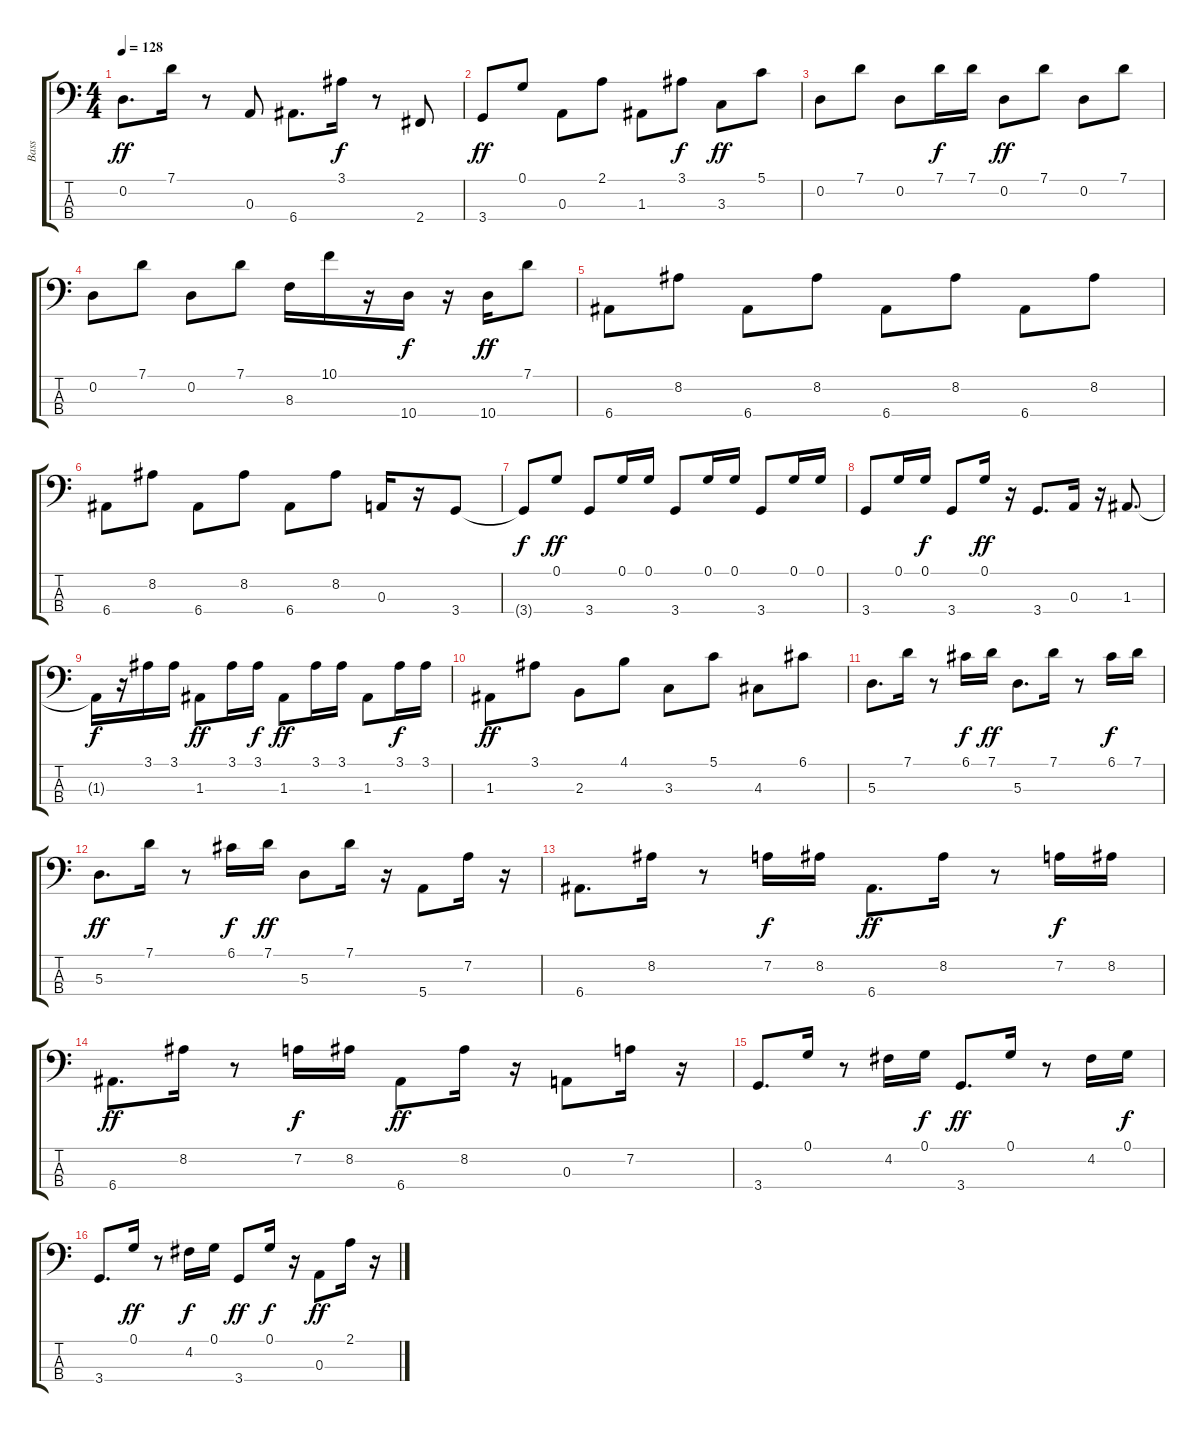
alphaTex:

\track ("Bass           " "Bass      ") {instrument electricbassfinger}
\staff {score tabs}
\tuning (G2 D2 A1 E1) {hide}
\ts (4 4)
\tempo 128
\clef f4
\ks c
0.2.8{d dy ff} 7.1.16 r.8 0.3.8 6.4.8{d} 3.1.16{dy f} r.8 2.4.8 |
3.4.8{dy ff} 0.1.8 0.3.8 2.1.8 1.3.8 3.1.8{dy f} 3.3.8{dy ff} 5.1.8 |
0.2.8 7.1.8 0.2.8 7.1.16{dy f} 7.1.16 0.2.8{dy ff} 7.1.8 0.2.8 7.1.8 |
0.2.8 7.1.8 0.2.8 7.1.8 8.3.16 10.1.16 r.16 10.4.16{dy f} r.16 10.4.16{dy ff} 7.1.8 |
6.4.8 8.2.8 6.4.8 8.2.8 6.4.8 8.2.8 6.4.8 8.2.8 |
6.4.8 8.2.8 6.4.8 8.2.8 6.4.8 8.2.8 0.3.16 r.16 3.4.8 |
3.4{t}.8{dy f} 0.1.8{dy ff} 3.4.8 0.1.16 0.1.16 3.4.8 0.1.16 0.1.16 3.4.8 0.1.16 0.1.16 |
3.4.8 0.1.16 0.1.16{dy f} 3.4.8 0.1.16{dy ff} r.16 3.4.8{d} 0.3.16 r.16 1.3.8{d} |
1.3{t}.16{dy f} r.16 3.1.16 3.1.16 1.3.8{dy ff} 3.1.16 3.1.16{dy f} 1.3.8{dy ff} 3.1.16 3.1.16 1.3.8 3.1.16{dy f} 3.1.16 |
1.3.8{dy ff} 3.1.8 2.3.8 4.1.8 3.3.8 5.1.8 4.3.8 6.1.8 |
5.3.8{d} 7.1.16 r.8 6.1.16{dy f} 7.1.16{dy ff} 5.3.8{d} 7.1.16 r.8 6.1.16{dy f} 7.1.16 |
5.3.8{d dy ff} 7.1.16 r.8 6.1.16{dy f} 7.1.16{dy ff} 5.3.8 7.1.16 r.16 5.4.8 7.2.16 r.16 |
6.4.8{d} 8.2.16 r.8 7.2.16{dy f} 8.2.16 6.4.8{d dy ff} 8.2.16 r.8 7.2.16{dy f} 8.2.16 |
6.4.8{d dy ff} 8.2.16 r.8 7.2.16{dy f} 8.2.16 6.4.8{dy ff} 8.2.16 r.16 0.3.8 7.2.16 r.16 |
3.4.8{d} 0.1.16 r.8 4.2.16 0.1.16{dy f} 3.4.8{d dy ff} 0.1.16 r.8 4.2.16 0.1.16{dy f} |
3.4.8{d} 0.1.16{dy ff} r.8 4.2.16{dy f} 0.1.16 3.4.8{dy ff} 0.1.16{dy f} r.16 0.3.8{dy ff} 2.1.16 r.16
